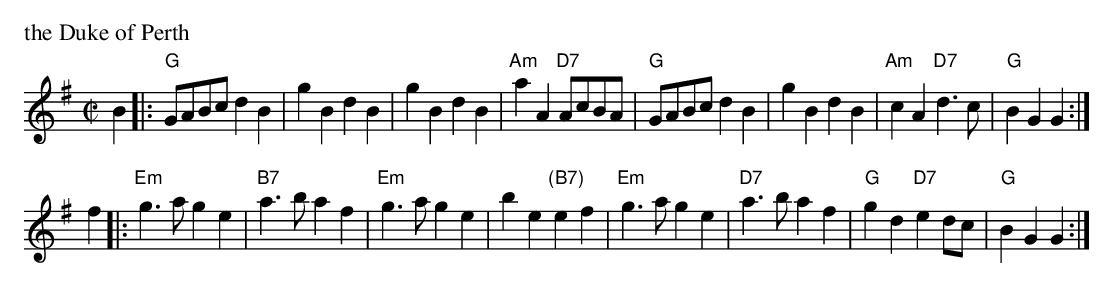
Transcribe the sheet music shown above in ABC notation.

X:1
P: the Duke of Perth
M: C|
L: 1/4
K: G
B |: "G"G/A/B/c/ dB | gB dB | gB dB | "Am"aA "D7"A/c/B/A/ \
  |  "G"G/A/B/c/ dB | gB dB | "Am"cA "D7"d>c | "G"BG G :|
f |: "Em"g>a ge | "B7"a>b af | "Em"g>a ge | be "(B7)"ef \
  |  "Em"g>a ge | "D7"a>b af | "G"gd "D7"ed/c/ | "G"BG G :|
